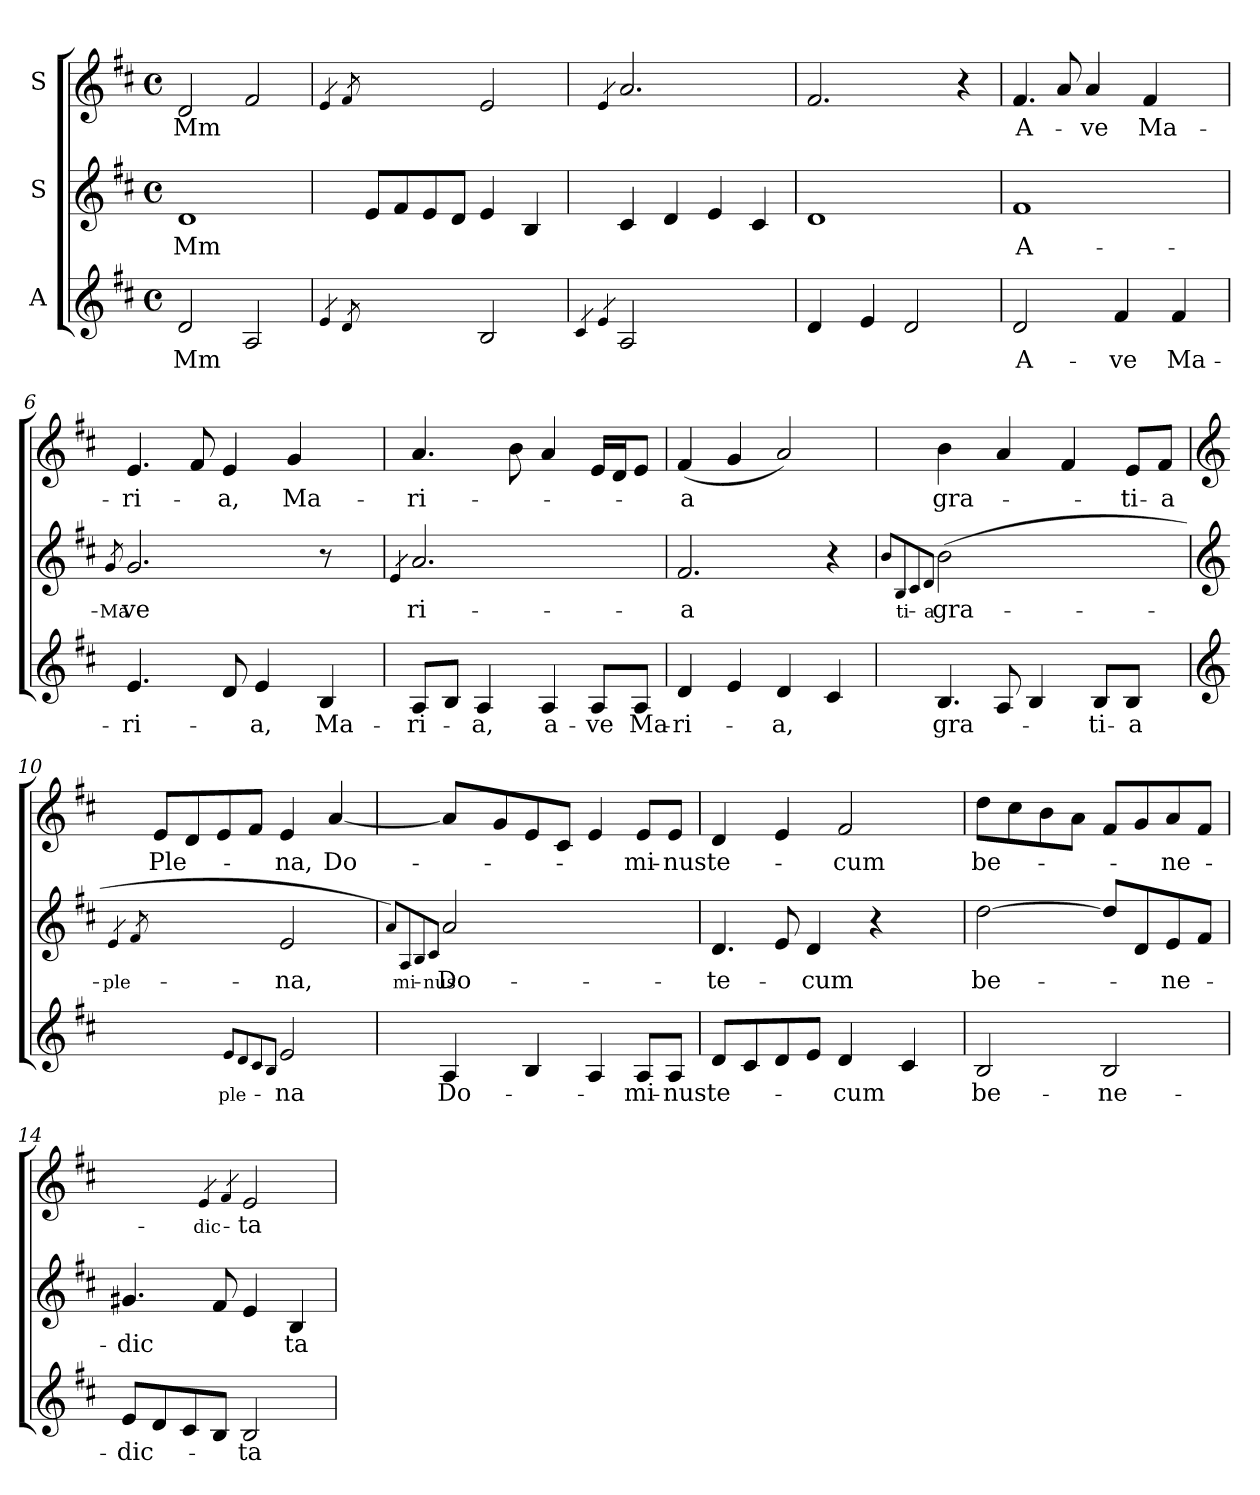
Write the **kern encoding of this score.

**kern	**text	**kern	**text	**kern	**text
*part3	*part3	*part2	*part2	*part1	*part1
*staff3	*staff3	*staff2	*staff2	*staff1	*staff1
*I"A	*	*I"S	*	*I"S	*
!!LO:PB:g=z
*stria5	*	*stria5	*	*stria5	*
*clefG2	*	*clefG2	*	*clefG2	*
*k[f#c#]	*	*k[f#c#]	*	*k[f#c#]	*
*D:	*	*D:	*	*D:	*
*M4/4	*	*M4/4	*	*M4/4	*
*met(c)	*	*met(c)	*	*met(c)	*
=1	=1	=1	=1	=1	=1
!	!LO:LY:b	!	!LO:LY:b:cj	!	!LO:LY:b
2d/	Mm	1d	Mm	2d/	Mm
2A/	.	.	.	2f#/	.
=2	=2	=2	=2	=2	=2
4qe/	.	.	.	4qe/	.
8qd/	.	.	.	8qf#/	.
2ryy	.	8e/L	.	2ryy	.
.	.	8f#/	.	.	.
.	.	8e/	.	.	.
.	.	8d/J	.	.	.
2B/	.	4e/	.	2e/	.
.	.	4B/	.	.	.
=3	=3	=3	=3	=3	=3
4qc#/	.	.	.	.	.
4qe/	.	.	.	4qe/	.
2A/	.	4c#/	.	2.a/	.
.	.	4d/	.	.	.
2ryy	.	4e/	.	.	.
.	.	4c#/	.	4ryy	.
!!LO:LB:g=z
=4	=4	=4	=4	=4	=4
*	*	*^	*	*	*
4d/	.	1d	32ryy	.	2.f#/	.
.	.	.	2ryy	.	.	.
4e/	.	.	.	.	.	.
2d/	.	.	.	.	.	.
.	.	.	4...ryy	.	.	.
.	.	.	.	.	4r	.
=5	=5	=5	=5	=5	=5	=5
!	!LO:LY:b:cj	!	!	!LO:LY:b:cj	!LO:N:vis=4.	!LO:LY:b:cj
*	*	*v	*v	*	*	*
2d/	A-	1f#	A-	4f#/	A-
.	.	.	.	8a/	.
!	!	!	!	!	!LO:LY:b:cj
.	.	.	.	4a/	-ve
!	!LO:LY:b:cj	!	!	!	!
4f#/	-ve	.	.	.	.
!	!	!	!	!	!LO:LY:b:cj
.	.	.	.	4f#/	Ma-
!	!LO:LY:b:cj	!	!	!	!
4f#/	Ma-	.	.	.	.
.	.	.	.	8ryy	.
=6	=6	=6	=6	=6	=6
!	!	!	!LO:LY:b:cj	!	!
.	.	8qg/	Ma-	.	.
!	!LO:LY:b:cj	!	!LO:LY:b:cj	!LO:N:vis=4.	!LO:LY:b:cj
4.e/	-ri-	2.g/	-ve	4e/	-ri-
.	.	.	.	8f#/	.
!	!	!	!	!	!LO:LY:b:cj
8d/	.	.	.	4e/	-a,
!	!LO:LY:b:cj	!	!	!	!
4e/	-a,	.	.	.	.
!	!	!	!	!	!LO:LY:b:cj
.	.	.	.	4g/	Ma-
!	!LO:LY:b:cj	!	!	!	!
4B/	Ma-	8r	.	.	.
.	.	8ryy	.	8ryy	.
!!LO:LB:g=z
=7	=7	=7	=7	=7	=7
.	.	4qe/	.	.	.
!	!LO:LY:b:cj	!	!LO:LY:b:cj	!	!LO:LY:b:cj
8A/L	-ri-	2.a/	-ri-	4.a/	-ri-
8B/J	.	.	.	.	.
!	!LO:LY:b:cj	!	!	!	!
4A/	-a,	.	.	.	.
.	.	.	.	8b\	.
!	!LO:LY:b:cj	!	!	!	!
4A/	a-	.	.	4a/	.
!	!LO:LY:b:cj	!	!	!	!
8A/L	-ve	4ryy	.	16e/L	.
.	.	.	.	16d/	.
!	!LO:LY:b:cj	!	!	!	!
8A/J	Ma-	.	.	8e/J	.
=8	=8	=8	=8	=8	=8
!	!LO:LY:b:cj	!	!LO:LY:b:cj	!	!LO:LY:b:rj
4d/	-ri-	2.f#/	-a	(<4f#/	-a
4e/	.	.	.	4g/	.
!	!LO:LY:b:cj	!	!	!	!
4d/	-a,	.	.	2a/)	.
4c#/	.	4r	.	.	.
=9	=9	=9	=9	=9	=9
.	.	8qb/L)	.	.	.
.	.	8qB/	.	.	.
!	!	!	!LO:LY:b:cj	!	!
.	.	8qc#/	-ti-	.	.
!	!	!	!LO:LY:b:cj	!	!
.	.	8qd/J	-a	.	.
!LO:N:vis=4.	!LO:LY:b:cj	!	!LO:LY:b:cj	!	!LO:LY:b:cj
4B/	gra-	(>2b\	gra-	4b\	gra-
8A/	.	.	.	4a/	.
4B/	.	.	.	.	.
.	.	2ryy	.	4f#/	.
!	!LO:LY:b:cj	!	!	!	!
8B/L	-ti-	.	.	.	.
!	!LO:LY:b:cj	!	!	!	!LO:LY:b:cj
8B/J	-a	.	.	8e/L	-ti-
!	!	!	!	!	!LO:LY:b:cj
8ryy	.	.	.	8f#/J	-a
!!LO:PB:g=z
=10	=10	=10	=10	=10	=10
*clefG2	*	*clefG2	*	*clefG2	*
!	!	!	!LO:LY:b:cj	!	!
.	.	4qe/	ple-	.	.
.	.	8qf#/	.	.	.
!	!	!	!	!	!LO:LY:b:cj
2ryy	.	2ryy	.	8e/L	Ple-
.	.	.	.	8d/	.
.	.	.	.	8e/	.
.	.	.	.	8f#/J	.
!	!LO:LY:b:cj	!	!	!	!
8qe/L	ple-	.	.	.	.
8qd/	.	.	.	.	.
8qc#/	.	.	.	.	.
8qB/J	.	.	.	.	.
!	!LO:LY:b:cj	!	!LO:LY:b:cj	!	!LO:LY:b:cj
2e/	-na	2e/	-na,	4e/	-na,
!	!	!	!	!	!LO:LY:b:cj
.	.	.	.	[<4a/	Do-
=11	=11	=11	=11	=11	=11
.	.	8qa/L)	.	.	.
.	.	8qA/	.	.	.
!	!	!	!LO:LY:b:cj	!	!
.	.	8qB/	-mi-	.	.
!	!	!	!LO:LY:b:cj	!	!
.	.	8qc#/J	-nus	.	.
!	!LO:LY:b:cj	!	!LO:LY:b:cj	!	!
4A/	Do-	(<2a/	Do-	8a/L]	.
.	.	.	.	8g/	.
4B/	.	.	.	8e/	.
.	.	.	.	8c#/J	.
4A/	.	2ryy	.	4e/	.
!	!LO:LY:b:cj	!	!	!	!LO:LY:b:cj
8A/L	-mi-	.	.	8e/L	-mi-
!	!LO:LY:b:cj	!	!	!	!LO:LY:b:cj
8A/J	-nus	.	.	8e/J	-nus
=12	=12	=12	=12	=12	=12
!	!LO:LY:b:cj	!LO:N:vis=4.	!LO:LY:b:cj	!	!LO:LY:b:cj
8d/L	te-	4d/	te-	4d/	te-
8c#/	.	.	.	.	.
8d/	.	8e/	.	4e/	.
!	!	!	!LO:LY:b:cj	!	!
8e/J	.	4d/	-cum	.	.
!	!LO:LY:b	!	!	!	!LO:LY:b:cj
4d/	-cum	.	.	2f#/	-cum
.	.	4r	.	.	.
4c#/	.	.	.	.	.
.	.	8ryy	.	.	.
!!LO:LB:g=z
=13	=13	=13	=13	=13	=13
!	!LO:LY:b:cj	!	!LO:LY:b:cj	!	!LO:LY:b:cj
2B/	be-	[>2dd\	be-	8dd\L	be-
.	.	.	.	8cc#\	.
.	.	.	.	8b\	.
.	.	.	.	8a\J	.
!	!LO:LY:b:cj	!	!	!	!
2B/	-ne-	8dd/L]	.	8f#/L	.
.	.	8d/	.	8g/	.
!	!	!	!LO:LY:b:cj	!	!LO:LY:b:cj
.	.	8e/	-ne-	8a/	-ne-
.	.	8f#/J	.	8f#/J	.
=14	=14	=14	=14	=14	=14
!	!LO:LY:b:cj	!	!LO:LY:b:cj	!	!
8e/L	-dic-	4.g#X/	-dic	2ryy	.
8d/	.	.	.	.	.
8c#/	.	.	.	.	.
8B/J	.	8f#/	.	.	.
!	!	!	!	!	!LO:LY:b:cj
.	.	.	.	4qe/	-dic-
.	.	.	.	4qf#/	.
!	!LO:LY:b:cj	!	!	!	!LO:LY:b:cj
2B/	-ta	4e/	.	2e/	-ta
!	!	!	!LO:LY:b:cj	!	!
.	.	4B/	ta	.	.
=	=	=	=	=	=
*-	*-	*-	*-	*-	*-
